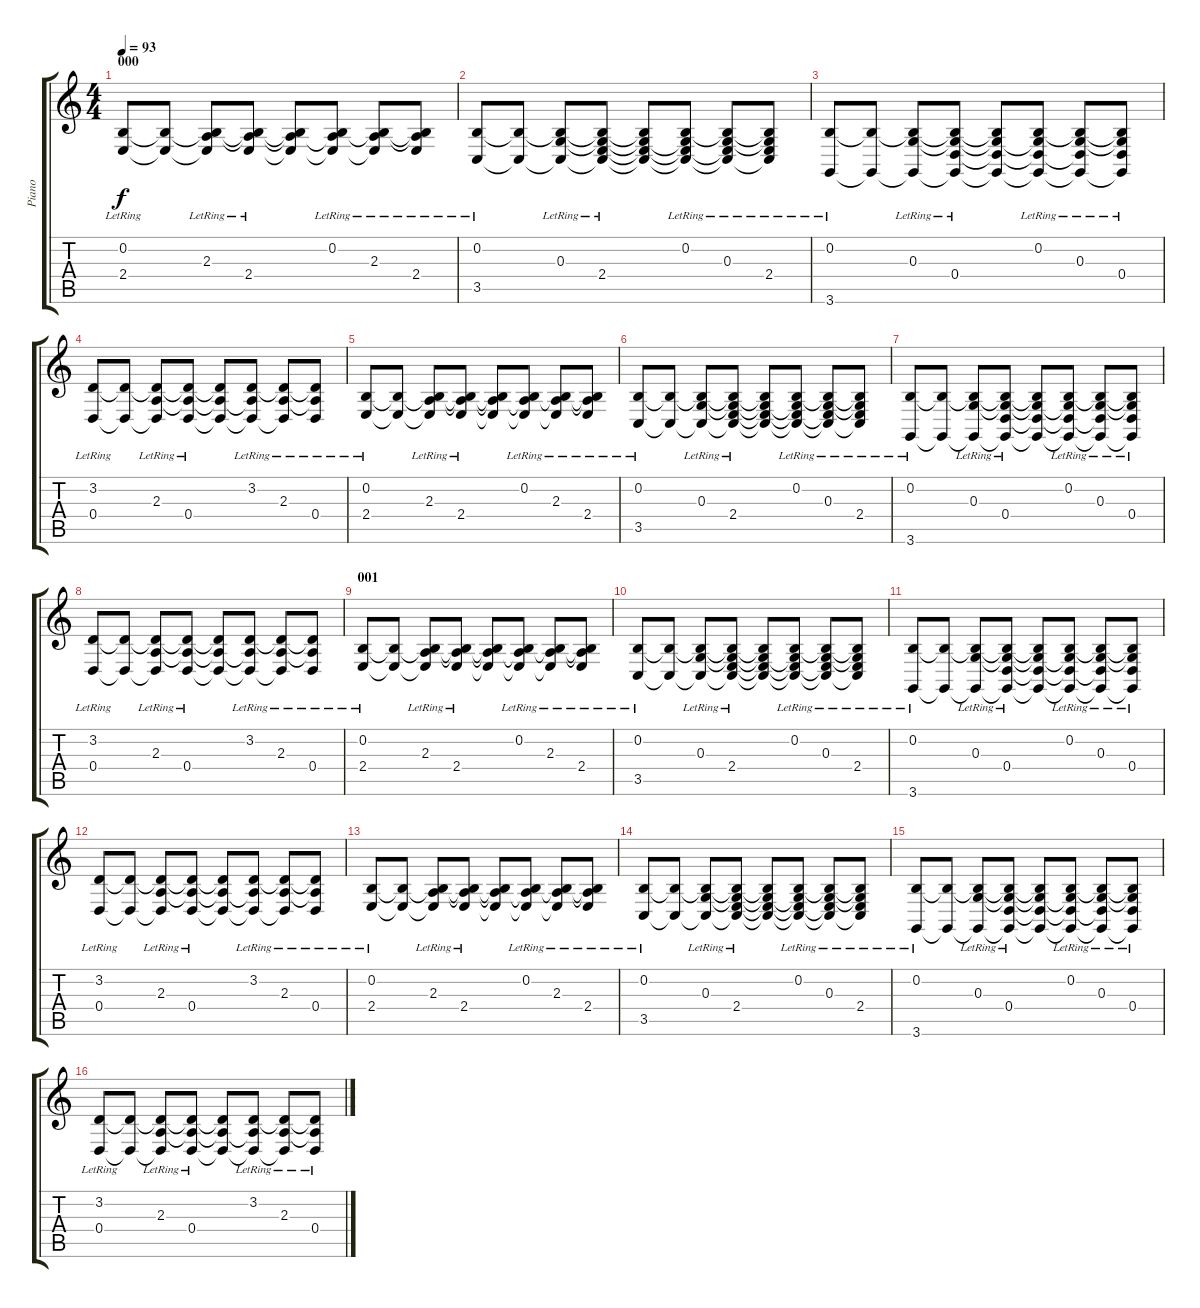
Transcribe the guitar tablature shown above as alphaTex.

\track ("Piano" "Piano") {instrument acousticgrandpiano}
\staff {score tabs}
\tuning (E4 B3 G3 D3 A2 E2) {hide}
\ts (4 4)
\section ("" "000")
\tempo 93
\clef g2
\ks c
(0.2{lr} 2.4{lr}).8{dy f volume 16 instrument acousticgrandpiano} (0.2{t} 2.4{t}).8 (0.2{t} 2.3{lr} 2.4{t}).8 (0.2{t} 2.3{t} 2.4{lr}).8 (0.2{t} 2.3{t} 2.4{t}).8 (0.2{lr} 2.3{t} 2.4{t}).8 (0.2{t} 2.3{lr} 2.4{t}).8 (0.2{t} 2.3{t} 2.4{lr}).8 |
(0.2{lr} 3.5{lr}).8 (0.2{t} 3.5{t}).8 (0.2{t} 0.3{lr} 3.5{t}).8 (0.2{t} 0.3{t} 2.4{lr} 3.5{t}).8 (0.2{t} 0.3{t} 2.4{t} 3.5{t}).8 (0.2{lr} 0.3{t} 2.4{t} 3.5{t}).8 (0.2{t} 0.3{lr} 2.4{t} 3.5{t}).8 (0.2{t} 0.3{t} 2.4{lr} 3.5{t}).8 |
(0.2{lr} 3.6{lr}).8 (0.2{t} 3.6{t}).8 (0.2{t} 0.3{lr} 3.6{t}).8 (0.2{t} 0.3{t} 0.4{lr} 3.6{t}).8 (0.2{t} 0.3{t} 0.4{t} 3.6{t}).8 (0.2{lr} 0.3{t} 0.4{t} 3.6{t}).8 (0.2{t} 0.3{lr} 0.4{t} 3.6{t}).8 (0.2{t} 0.3{t} 0.4{lr} 3.6{t}).8 |
(3.2{lr} 0.4{lr}).8 (3.2{t} 0.4{t}).8 (3.2{t} 2.3{lr} 0.4{t}).8 (3.2{t} 2.3{t} 0.4{lr}).8 (3.2{t} 2.3{t} 0.4{t}).8 (3.2{lr} 2.3{t} 0.4{t}).8 (3.2{t} 2.3{lr} 0.4{t}).8 (3.2{t} 2.3{t} 0.4{lr}).8 |
(0.2{lr} 2.4{lr}).8 (0.2{t} 2.4{t}).8 (0.2{t} 2.3{lr} 2.4{t}).8 (0.2{t} 2.3{t} 2.4{lr}).8 (0.2{t} 2.3{t} 2.4{t}).8 (0.2{lr} 2.3{t} 2.4{t}).8 (0.2{t} 2.3{lr} 2.4{t}).8 (0.2{t} 2.3{t} 2.4{lr}).8 |
(0.2{lr} 3.5{lr}).8 (0.2{t} 3.5{t}).8 (0.2{t} 0.3{lr} 3.5{t}).8 (0.2{t} 0.3{t} 2.4{lr} 3.5{t}).8 (0.2{t} 0.3{t} 2.4{t} 3.5{t}).8 (0.2{lr} 0.3{t} 2.4{t} 3.5{t}).8 (0.2{t} 0.3{lr} 2.4{t} 3.5{t}).8 (0.2{t} 0.3{t} 2.4{lr} 3.5{t}).8 |
(0.2{lr} 3.6{lr}).8 (0.2{t} 3.6{t}).8 (0.2{t} 0.3{lr} 3.6{t}).8 (0.2{t} 0.3{t} 0.4{lr} 3.6{t}).8 (0.2{t} 0.3{t} 0.4{t} 3.6{t}).8 (0.2{lr} 0.3{t} 0.4{t} 3.6{t}).8 (0.2{t} 0.3{lr} 0.4{t} 3.6{t}).8 (0.2{t} 0.3{t} 0.4{lr} 3.6{t}).8 |
(3.2{lr} 0.4{lr}).8 (3.2{t} 0.4{t}).8 (3.2{t} 2.3{lr} 0.4{t}).8 (3.2{t} 2.3{t} 0.4{lr}).8 (3.2{t} 2.3{t} 0.4{t}).8 (3.2{lr} 2.3{t} 0.4{t}).8 (3.2{t} 2.3{lr} 0.4{t}).8 (3.2{t} 2.3{t} 0.4{lr}).8 |
\section ("" "001")
(0.2{lr} 2.4{lr}).8 (0.2{t} 2.4{t}).8 (0.2{t} 2.3{lr} 2.4{t}).8 (0.2{t} 2.3{t} 2.4{lr}).8 (0.2{t} 2.3{t} 2.4{t}).8 (0.2{lr} 2.3{t} 2.4{t}).8 (0.2{t} 2.3{lr} 2.4{t}).8 (0.2{t} 2.3{t} 2.4{lr}).8 |
(0.2{lr} 3.5{lr}).8 (0.2{t} 3.5{t}).8 (0.2{t} 0.3{lr} 3.5{t}).8 (0.2{t} 0.3{t} 2.4{lr} 3.5{t}).8 (0.2{t} 0.3{t} 2.4{t} 3.5{t}).8 (0.2{lr} 0.3{t} 2.4{t} 3.5{t}).8 (0.2{t} 0.3{lr} 2.4{t} 3.5{t}).8 (0.2{t} 0.3{t} 2.4{lr} 3.5{t}).8 |
(0.2{lr} 3.6{lr}).8 (0.2{t} 3.6{t}).8 (0.2{t} 0.3{lr} 3.6{t}).8 (0.2{t} 0.3{t} 0.4{lr} 3.6{t}).8 (0.2{t} 0.3{t} 0.4{t} 3.6{t}).8 (0.2{lr} 0.3{t} 0.4{t} 3.6{t}).8 (0.2{t} 0.3{lr} 0.4{t} 3.6{t}).8 (0.2{t} 0.3{t} 0.4{lr} 3.6{t}).8 |
(3.2{lr} 0.4{lr}).8 (3.2{t} 0.4{t}).8 (3.2{t} 2.3{lr} 0.4{t}).8 (3.2{t} 2.3{t} 0.4{lr}).8 (3.2{t} 2.3{t} 0.4{t}).8 (3.2{lr} 2.3{t} 0.4{t}).8 (3.2{t} 2.3{lr} 0.4{t}).8 (3.2{t} 2.3{t} 0.4{lr}).8 |
(0.2{lr} 2.4{lr}).8 (0.2{t} 2.4{t}).8 (0.2{t} 2.3{lr} 2.4{t}).8 (0.2{t} 2.3{t} 2.4{lr}).8 (0.2{t} 2.3{t} 2.4{t}).8 (0.2{lr} 2.3{t} 2.4{t}).8 (0.2{t} 2.3{lr} 2.4{t}).8 (0.2{t} 2.3{t} 2.4{lr}).8 |
(0.2{lr} 3.5{lr}).8 (0.2{t} 3.5{t}).8 (0.2{t} 0.3{lr} 3.5{t}).8 (0.2{t} 0.3{t} 2.4{lr} 3.5{t}).8 (0.2{t} 0.3{t} 2.4{t} 3.5{t}).8 (0.2{lr} 0.3{t} 2.4{t} 3.5{t}).8 (0.2{t} 0.3{lr} 2.4{t} 3.5{t}).8 (0.2{t} 0.3{t} 2.4{lr} 3.5{t}).8 |
(0.2{lr} 3.6{lr}).8 (0.2{t} 3.6{t}).8 (0.2{t} 0.3{lr} 3.6{t}).8 (0.2{t} 0.3{t} 0.4{lr} 3.6{t}).8 (0.2{t} 0.3{t} 0.4{t} 3.6{t}).8 (0.2{lr} 0.3{t} 0.4{t} 3.6{t}).8 (0.2{t} 0.3{lr} 0.4{t} 3.6{t}).8 (0.2{t} 0.3{t} 0.4{lr} 3.6{t}).8 |
(3.2{lr} 0.4{lr}).8 (3.2{t} 0.4{t}).8 (3.2{t} 2.3{lr} 0.4{t}).8 (3.2{t} 2.3{t} 0.4{lr}).8 (3.2{t} 2.3{t} 0.4{t}).8 (3.2{lr} 2.3{t} 0.4{t}).8 (3.2{t} 2.3{lr} 0.4{t}).8 (3.2{t} 2.3{t} 0.4{lr}).8
